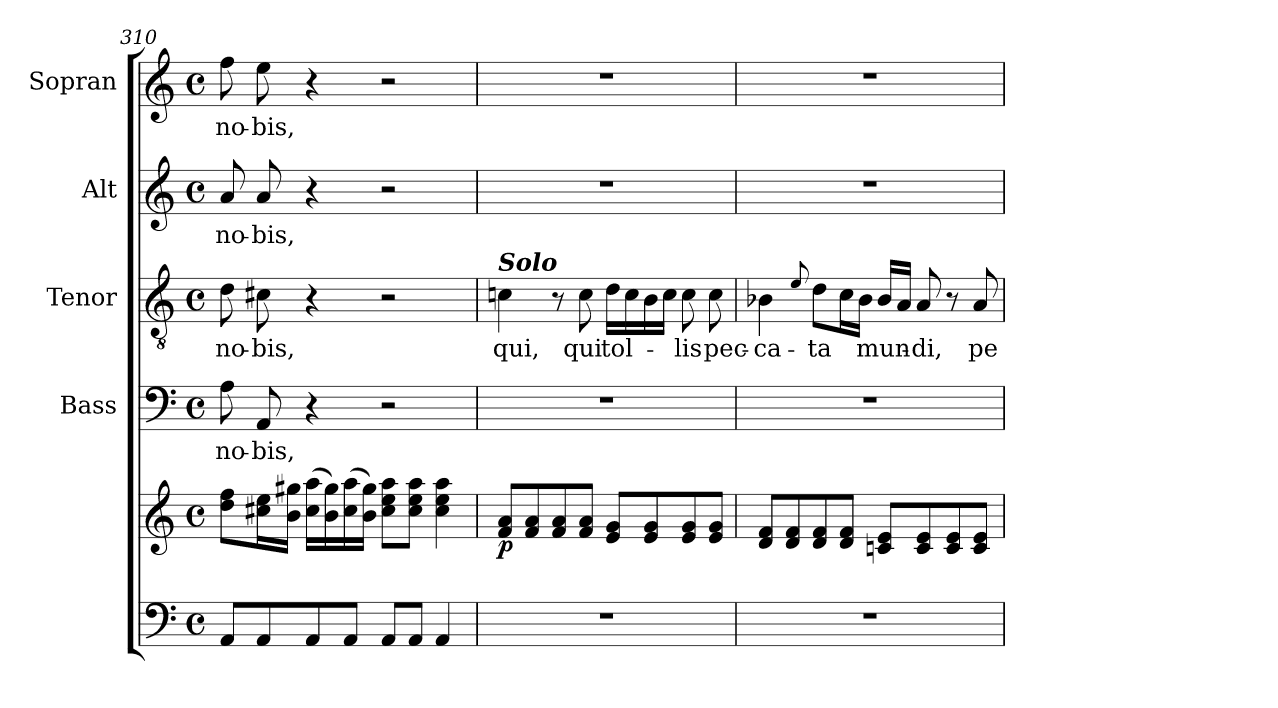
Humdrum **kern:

**kern	**kern	**dynam	**kern	**text	**kern	**text	**kern	**text	**kern	**text
*part5	*part5	*part5	*part4	*part4	*part3	*part3	*part2	*part2	*part1	*part1
*staff6	*staff5	*staff5/6	*staff4	*staff4	*staff3	*staff3	*staff2	*staff2	*staff1	*staff1
*	*	*	*I"Bass	*	*I"Tenor	*	*I"Alt	*	*I"Sopran	*
*	*	*	*I'B.	*	*I'T.	*	*I'A.	*	*I'S.	*
*clefF4	*clefG2	*	*clefF4	*	*clefGv2	*	*clefG2	*	*clefG2	*
*k[]	*k[]	*	*k[]	*	*k[]	*	*k[]	*	*k[]	*
*C:	*C:	*	*C:	*	*C:	*	*C:	*	*C:	*
*M4/4	*M4/4	*	*M4/4	*	*M4/4	*	*M4/4	*	*M4/4	*
*met(c)	*met(c)	*	*met(c)	*	*met(c)	*	*met(c)	*	*met(c)	*
=310	=310	=310	=310	=310	=310	=310	=310	=310	=310	=310
!	!	!	!	!LO:LY:b	!	!LO:LY:b	!	!LO:LY:b	!	!LO:LY:b
8AA/L	8dd\ 8ff\L	.	8A\	no-	8d\	no-	8a/	no-	8ff\	no-
!	!	!	!	!LO:LY:b	!	!LO:LY:b	!	!LO:LY:b	!	!LO:LY:b
8AA/	16cc#X\ 16ee\L	.	8AA/	-bis,	8c#X\	-bis,	8a/	-bis,	8ee\	-bis,
.	16b\ 16gg#X\JJ	.	.	.	.	.	.	.	.	.
8AA/	(>16cc#\ 16aa\LL	.	4r	.	4r	.	4r	.	4r	.
.	16b\ 16gg#\)	.	.	.	.	.	.	.	.	.
8AA/J	(>16cc#\ 16aa\	.	.	.	.	.	.	.	.	.
.	16b\ 16gg#\JJ)	.	.	.	.	.	.	.	.	.
8AA/L	8cc#\ 8ee\ 8aa\L	.	2r	.	2r	.	2r	.	2r	.
8AA/J	8cc#\ 8ee\ 8aa\J	.	.	.	.	.	.	.	.	.
4AA/	4cc#\ 4ee\ 4aa\	.	.	.	.	.	.	.	.	.
=311	=311	=311	=311	=311	=311	=311	=311	=311	=311	=311
!	!	!	!	!	!LO:TX:a:Bi:t=Solo	!	!	!	!	!
!	!	!LO:DY:b	!	!	!	!LO:LY:b	!	!	!	!
1r	8f/ 8a/L	p	1r	.	4cn\	qui,	1r	.	1r	.
.	8f/ 8a/	.	.	.	.	.	.	.	.	.
.	8f/ 8a/	.	.	.	8r	.	.	.	.	.
!	!	!	!	!	!	!LO:LY:b	!	!	!	!
.	8f/ 8a/J	.	.	.	8c\	qui	.	.	.	.
!	!	!	!	!	!	!LO:LY:b	!	!	!	!
.	8e/ 8g/L	.	.	.	16d\LL	tol-	.	.	.	.
.	.	.	.	.	16c\	.	.	.	.	.
.	8e/ 8g/	.	.	.	16B\	.	.	.	.	.
.	.	.	.	.	16c\JJ	.	.	.	.	.
!	!	!	!	!	!	!LO:LY:b	!	!	!	!
.	8e/ 8g/	.	.	.	8c\	-lis	.	.	.	.
!	!	!	!	!	!	!LO:LY:b	!	!	!	!
.	8e/ 8g/J	.	.	.	8c\	pec-	.	.	.	.
!!LO:LB:g=z
=312	=312	=312	=312	=312	=312	=312	=312	=312	=312	=312
!	!	!	!	!	!	!LO:LY:b	!	!	!	!
1r	8d/ 8f/L	.	1r	.	4B-X\	-ca-	1r	.	1r	.
.	8d/ 8f/	.	.	.	.	.	.	.	.	.
.	.	.	.	.	8qqe/	.	.	.	.	.
!	!	!	!	!	!	!LO:LY:b	!	!	!	!
.	8d/ 8f/	.	.	.	8d\L	-ta	.	.	.	.
.	8d/ 8f/J	.	.	.	16c\L	.	.	.	.	.
.	.	.	.	.	16B-\JJ	.	.	.	.	.
!	!	!	!	!	!	!LO:LY:b	!	!	!	!
.	8cn/ 8e/L	.	.	.	16B-/LL	mun-	.	.	.	.
.	.	.	.	.	16A/JJ	.	.	.	.	.
!	!	!	!	!	!	!LO:LY:b	!	!	!	!
.	8c/ 8e/	.	.	.	8A/	-di,	.	.	.	.
.	8c/ 8e/	.	.	.	8r	.	.	.	.	.
!	!	!	!	!	!	!LO:LY:b	!	!	!	!
.	8c/ 8e/J	.	.	.	8A/	pe-	.	.	.	.
=	=	=	=	=	=	=	=	=	=	=
*-	*-	*-	*-	*-	*-	*-	*-	*-	*-	*-
